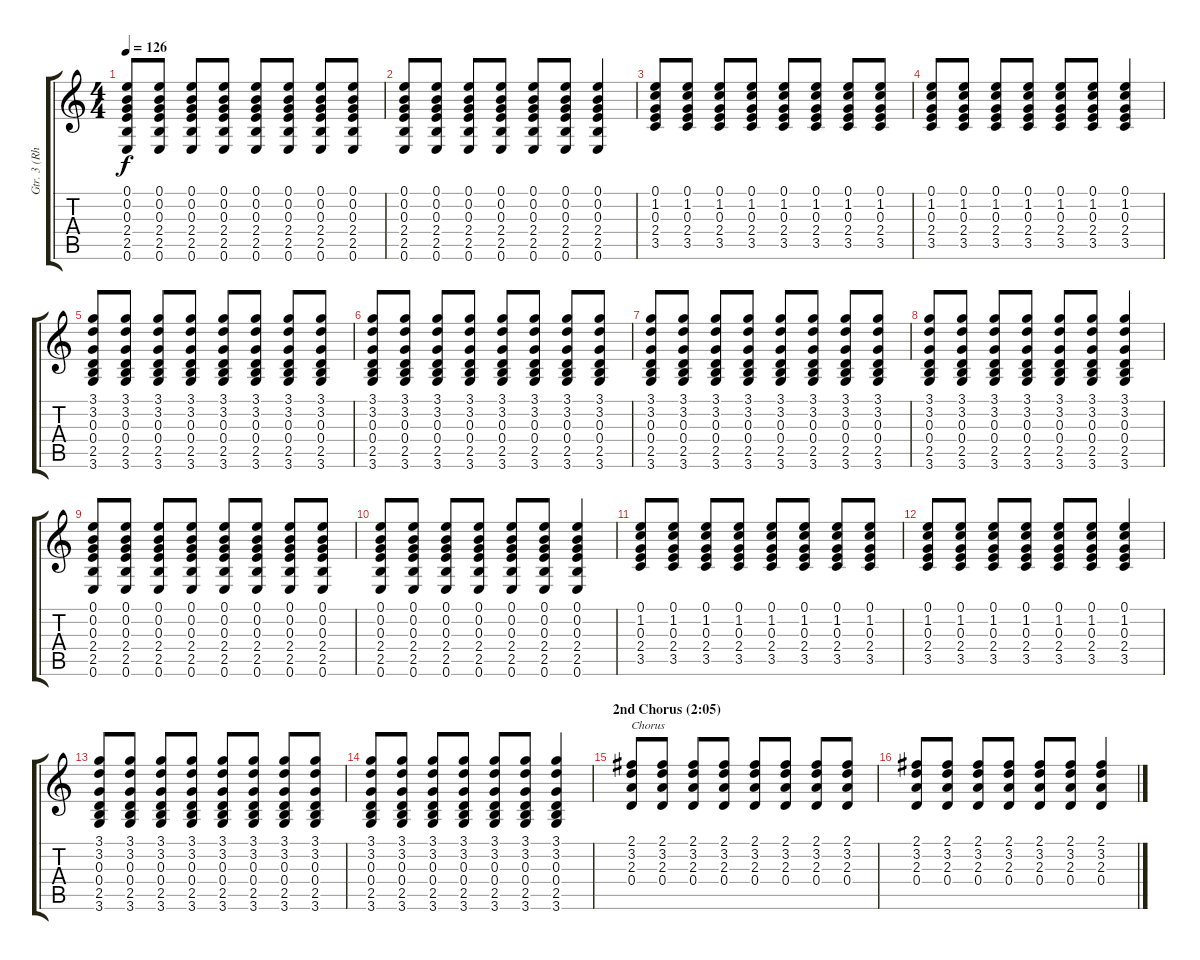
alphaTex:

\track ("Gtr. 3 (Rhythm)" "Gtr. 3 (Rh") {instrument acousticguitarsteel}
\staff {score tabs}
\tuning (E4 B3 G3 D3 A2 E2) {hide}
\ts (4 4)
\tempo 126
\clef g2
\ks c
(0.1 0.2 0.3 2.4 2.5 0.6).8{dy f} (0.1 0.2 0.3 2.4 2.5 0.6).8 (0.1 0.2 0.3 2.4 2.5 0.6).8 (0.1 0.2 0.3 2.4 2.5 0.6).8 (0.1 0.2 0.3 2.4 2.5 0.6).8 (0.1 0.2 0.3 2.4 2.5 0.6).8 (0.1 0.2 0.3 2.4 2.5 0.6).8 (0.1 0.2 0.3 2.4 2.5 0.6).8 |
(0.1 0.2 0.3 2.4 2.5 0.6).8 (0.1 0.2 0.3 2.4 2.5 0.6).8 (0.1 0.2 0.3 2.4 2.5 0.6).8 (0.1 0.2 0.3 2.4 2.5 0.6).8 (0.1 0.2 0.3 2.4 2.5 0.6).8 (0.1 0.2 0.3 2.4 2.5 0.6).8 (0.1 0.2 0.3 2.4 2.5 0.6).4 |
(0.1 1.2 0.3 2.4 3.5).8 (0.1 1.2 0.3 2.4 3.5).8 (0.1 1.2 0.3 2.4 3.5).8 (0.1 1.2 0.3 2.4 3.5).8 (0.1 1.2 0.3 2.4 3.5).8 (0.1 1.2 0.3 2.4 3.5).8 (0.1 1.2 0.3 2.4 3.5).8 (0.1 1.2 0.3 2.4 3.5).8 |
(0.1 1.2 0.3 2.4 3.5).8 (0.1 1.2 0.3 2.4 3.5).8 (0.1 1.2 0.3 2.4 3.5).8 (0.1 1.2 0.3 2.4 3.5).8 (0.1 1.2 0.3 2.4 3.5).8 (0.1 1.2 0.3 2.4 3.5).8 (0.1 1.2 0.3 2.4 3.5).4 |
(3.1 3.2 0.3 0.4 2.5 3.6).8 (3.1 3.2 0.3 0.4 2.5 3.6).8 (3.1 3.2 0.3 0.4 2.5 3.6).8 (3.1 3.2 0.3 0.4 2.5 3.6).8 (3.1 3.2 0.3 0.4 2.5 3.6).8 (3.1 3.2 0.3 0.4 2.5 3.6).8 (3.1 3.2 0.3 0.4 2.5 3.6).8 (3.1 3.2 0.3 0.4 2.5 3.6).8 |
(3.1 3.2 0.3 0.4 2.5 3.6).8 (3.1 3.2 0.3 0.4 2.5 3.6).8 (3.1 3.2 0.3 0.4 2.5 3.6).8 (3.1 3.2 0.3 0.4 2.5 3.6).8 (3.1 3.2 0.3 0.4 2.5 3.6).8 (3.1 3.2 0.3 0.4 2.5 3.6).8 (3.1 3.2 0.3 0.4 2.5 3.6).8 (3.1 3.2 0.3 0.4 2.5 3.6).8 |
(3.1 3.2 0.3 0.4 2.5 3.6).8 (3.1 3.2 0.3 0.4 2.5 3.6).8 (3.1 3.2 0.3 0.4 2.5 3.6).8 (3.1 3.2 0.3 0.4 2.5 3.6).8 (3.1 3.2 0.3 0.4 2.5 3.6).8 (3.1 3.2 0.3 0.4 2.5 3.6).8 (3.1 3.2 0.3 0.4 2.5 3.6).8 (3.1 3.2 0.3 0.4 2.5 3.6).8 |
(3.1 3.2 0.3 0.4 2.5 3.6).8 (3.1 3.2 0.3 0.4 2.5 3.6).8 (3.1 3.2 0.3 0.4 2.5 3.6).8 (3.1 3.2 0.3 0.4 2.5 3.6).8 (3.1 3.2 0.3 0.4 2.5 3.6).8 (3.1 3.2 0.3 0.4 2.5 3.6).8 (3.1 3.2 0.3 0.4 2.5 3.6).4 |
(0.1 0.2 0.3 2.4 2.5 0.6).8 (0.1 0.2 0.3 2.4 2.5 0.6).8 (0.1 0.2 0.3 2.4 2.5 0.6).8 (0.1 0.2 0.3 2.4 2.5 0.6).8 (0.1 0.2 0.3 2.4 2.5 0.6).8 (0.1 0.2 0.3 2.4 2.5 0.6).8 (0.1 0.2 0.3 2.4 2.5 0.6).8 (0.1 0.2 0.3 2.4 2.5 0.6).8 |
(0.1 0.2 0.3 2.4 2.5 0.6).8 (0.1 0.2 0.3 2.4 2.5 0.6).8 (0.1 0.2 0.3 2.4 2.5 0.6).8 (0.1 0.2 0.3 2.4 2.5 0.6).8 (0.1 0.2 0.3 2.4 2.5 0.6).8 (0.1 0.2 0.3 2.4 2.5 0.6).8 (0.1 0.2 0.3 2.4 2.5 0.6).4 |
(0.1 1.2 0.3 2.4 3.5).8 (0.1 1.2 0.3 2.4 3.5).8 (0.1 1.2 0.3 2.4 3.5).8 (0.1 1.2 0.3 2.4 3.5).8 (0.1 1.2 0.3 2.4 3.5).8 (0.1 1.2 0.3 2.4 3.5).8 (0.1 1.2 0.3 2.4 3.5).8 (0.1 1.2 0.3 2.4 3.5).8 |
(0.1 1.2 0.3 2.4 3.5).8 (0.1 1.2 0.3 2.4 3.5).8 (0.1 1.2 0.3 2.4 3.5).8 (0.1 1.2 0.3 2.4 3.5).8 (0.1 1.2 0.3 2.4 3.5).8 (0.1 1.2 0.3 2.4 3.5).8 (0.1 1.2 0.3 2.4 3.5).4 |
(3.1 3.2 0.3 0.4 2.5 3.6).8 (3.1 3.2 0.3 0.4 2.5 3.6).8 (3.1 3.2 0.3 0.4 2.5 3.6).8 (3.1 3.2 0.3 0.4 2.5 3.6).8 (3.1 3.2 0.3 0.4 2.5 3.6).8 (3.1 3.2 0.3 0.4 2.5 3.6).8 (3.1 3.2 0.3 0.4 2.5 3.6).8 (3.1 3.2 0.3 0.4 2.5 3.6).8 |
(3.1 3.2 0.3 0.4 2.5 3.6).8 (3.1 3.2 0.3 0.4 2.5 3.6).8 (3.1 3.2 0.3 0.4 2.5 3.6).8 (3.1 3.2 0.3 0.4 2.5 3.6).8 (3.1 3.2 0.3 0.4 2.5 3.6).8 (3.1 3.2 0.3 0.4 2.5 3.6).8 (3.1 3.2 0.3 0.4 2.5 3.6).4 |
\section ("" "2nd Chorus (2:05)")
(2.1 3.2 2.3 0.4).8{txt "Chorus"} (2.1 3.2 2.3 0.4).8 (2.1 3.2 2.3 0.4).8 (2.1 3.2 2.3 0.4).8 (2.1 3.2 2.3 0.4).8 (2.1 3.2 2.3 0.4).8 (2.1 3.2 2.3 0.4).8 (2.1 3.2 2.3 0.4).8 |
(2.1 3.2 2.3 0.4).8 (2.1 3.2 2.3 0.4).8 (2.1 3.2 2.3 0.4).8 (2.1 3.2 2.3 0.4).8 (2.1 3.2 2.3 0.4).8 (2.1 3.2 2.3 0.4).8 (2.1 3.2 2.3 0.4).4
